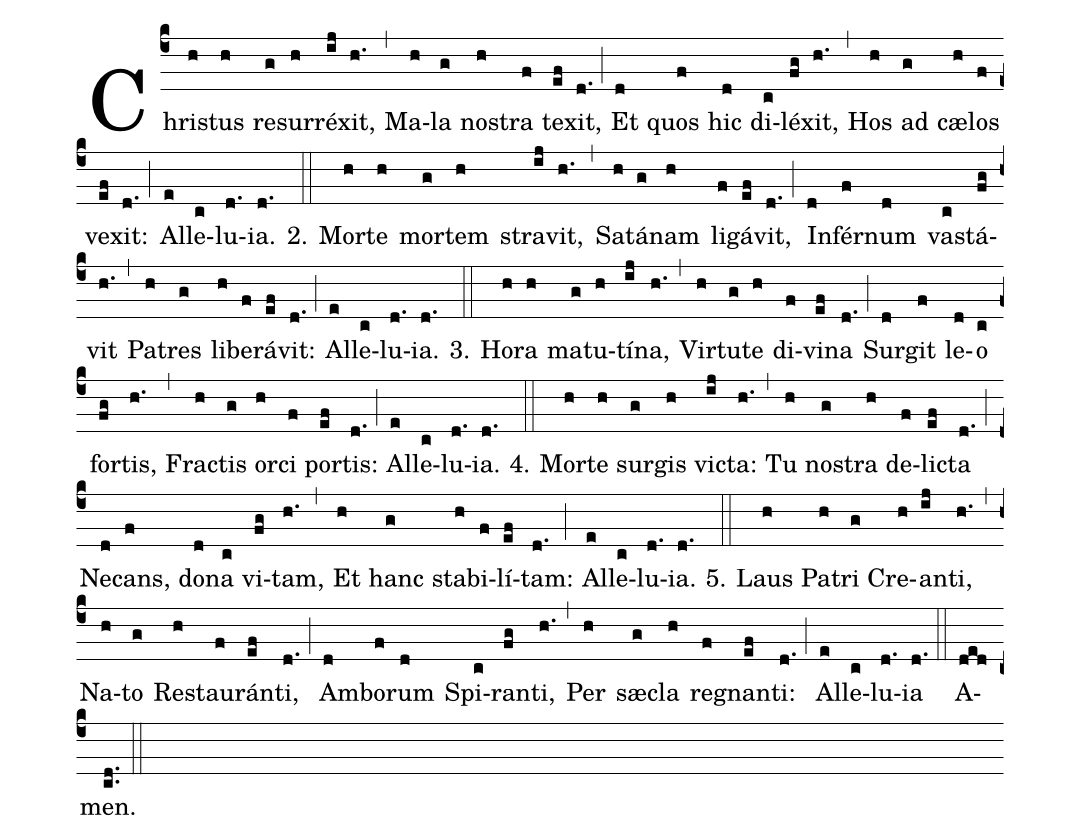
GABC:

%%
(c4)Chri(h)stus(h) re(g)sur(h)ré(ij)xit,(h.) (,) Ma(h)la(g) no(h)stra(f) te(ef)xit,(d.) (;)
Et(d) quos(f) hic(d) di(c)lé(fg)xit,(h.) (,) Hos(h) ad(g) cæ(h)los(f) ve(ef)xit:(d.) (;)
Al(e)le(c)lu(d.)ia.(d.)
2.(::) Mor(h)te(h) mor(g)tem(h) stra(ij)vit,(h.) (,) Sa(h)tá(g)nam(h) li(f)gá(ef)vit,(d.) (;)
In(d)fér(f)num(d) va(c)stá(fg)vit(h.) (,) Pa(h)tres(g) li(h)be(f)rá(ef)vit:(d.) (;)
Al(e)le(c)lu(d.)ia.(d.)
3.(::) Ho(h)ra(h) ma(g)tu(h)tí(ij)na,(h.) (,) Vir(h)tu(g)te(h) di(f)vi(ef)na(d.) (;)
Sur(d)git(f) le(d)o(c) for(fg)tis,(h.) (,) Fra(h)ctis(g) or(h)ci(f) por(ef)tis:(d.) (;)
Al(e)le(c)lu(d.)ia.(d.)
4.(::) Mor(h)te(h) sur(g)gis(h) vi(ij)cta:(h.) (,) Tu(h) no(g)stra(h) de(f)li(ef)cta(d.) (;)
Ne(d)cans,(f) do(d)na(c) vi(fg)tam,(h.) (,) Et(h) hanc(g) sta(h)bi(f)lí(ef)tam:(d.) (;)
Al(e)le(c)lu(d.)ia.(d.)
5.(::) Laus(h) Pa(h)tri(g) Cre(h)an(ij)ti,(h.) (,) Na(h)to(g) Re(h)stau(f)rán(ef)ti,(d.) (;)
Am(d)bo(f)rum(d) Spi(c)ran(fg)ti,(h.) (,) Per(h) sæ(g)cla(h) re(f)gnan(ef)ti:(d.) (;)
Al(e)le(c)lu(d.)ia(d.) (::)
A(ded)men.(cd..) (::)
